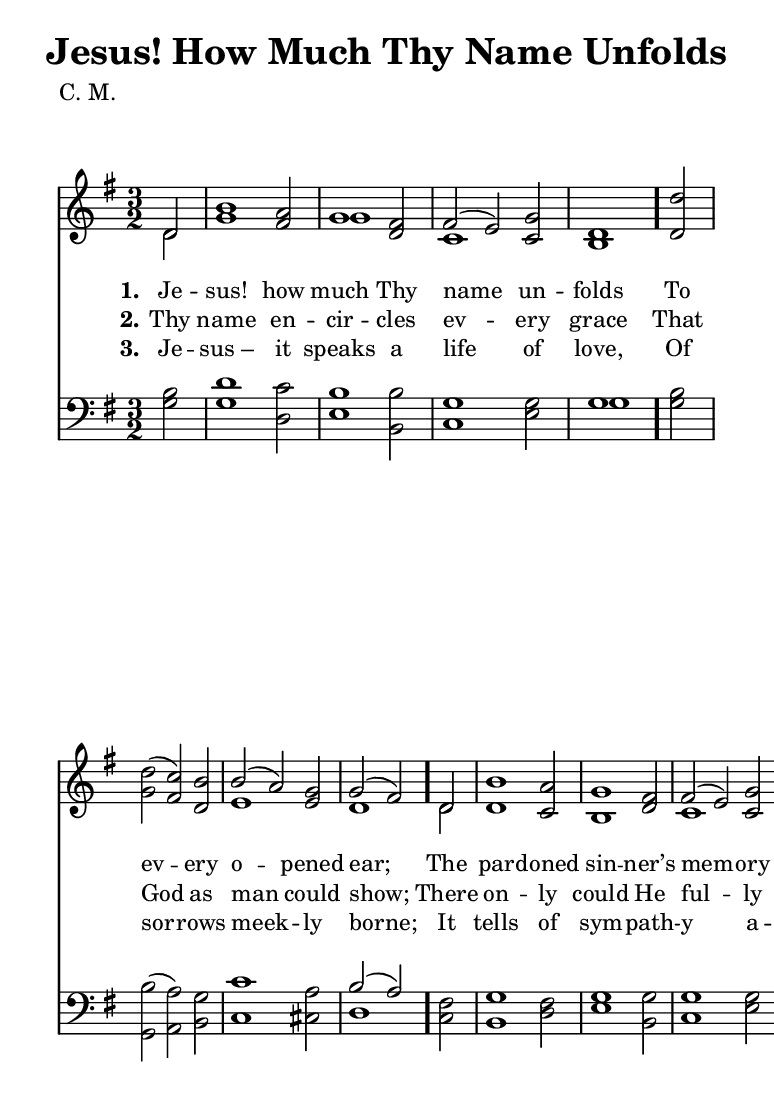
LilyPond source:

\include "common/global.ily"
\paper {
  \include "common/paper.ily"
  system-count = 2
system-system-spacing.padding = 11
ragged-last-bottom = ##t

}

\header{
  hymnnumber = "165"
  title = "Jesus! How Much Thy Name Unfolds"
  tunename = "Belmont" % from Metrical Index of Tunes
  meter = "C. M."
  poet = ""
  composer = ""
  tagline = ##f
}

global = {
  \include "common/overrides.ily"
  \override Staff.TimeSignature.style = #'numbered
  \time 3/2
  \override Score.MetronomeMark.transparent = ##t % hide all fermata changes too
  \tempo 2=90
  \key g \major
  \partial 2
  \autoBeamOff
}

notesSoprano = {
\global
\relative c' {

  d2 | b'1 a2 | g1 fis2 | fis( e) g | d1
  d'2 | d( c) b | b( a) g | g( fis)
  d2 | b'1 a2 | g1 fis2 | fis( e) g | d1
  d'2 | d( c) a | g( b) a | g1

  \bar "|."

}
}

notesAlto = {
\global
\relative e' {

  d2 | g1 fis2 | g1 d2 | c1 c2 | b1
  d2 | g( fis) d | e1 e2 | d1
  d2 | d1 c2 b1 d2 | c1 c2 | d1
  f2 | e1 e2 | d( g) fis | g1

}
}

notesTenor = {
\global
\relative a {

  b2 | d1 c2 b1 b2 | g1 g2 | g1
  b2 | b( a) g | c1 a2 | b( a)
  fis2 | g1 fis2 g1 g2 | g1 g2 | b1
  g2 | g1 c2 | b( d) c | b1

}
}

notesBass = {
\global
\relative f {

  g2 | g1 d2 | e1 b2 | c1 e2 | g1
  g2 | g,( a) b | c1 cis2 | d1
  c2 | b1 d2 | e1 b2 | c1 e2 | g1
  b,2 | c1 c2 | d1 d2 | g1

}
}

wordsA = \lyricmode {
\set stanza = "1."

Je -- sus! how much Thy name un -- folds \bar "."
To ev -- ery o -- pened ear; \bar "."
The par -- doned sin -- ner’s mem -- ory holds \bar "."
None oth -- er half so dear. \bar "."

}

wordsB = \lyricmode {
\set stanza = "2."

Thy name en -- cir -- cles ev -- ery grace
That God as man could show;
There on -- ly could He ful -- ly trace
A life di -- vine be -- low.

}

wordsC = \lyricmode {
\set stanza = "3."

Je -- sus_– it speaks a life of love,
Of sor -- rows meek -- ly borne;
It tells of sym -- path -- y a -- bove,
What -- ev -- er makes us mourn.

}

wordsD = \markuplist {

\line { Jesus — the One who knew no sin, }
\line { { \hspace #2 } Made sin to make us just; }
\line { Thou gav’st Thyself our love to win — }
\line { { \hspace #2 } Our full confiding trust. }

}

wordsE = \markuplist {

\line { The mention of Thy name shall bow }
\line { { \hspace #2 } Our hearts to worship Thee; }
\line { The chiefest of ten thousand Thou, }
\line { { \hspace #2 } Whose love has set us free. }

}

\score {
  \context ChoirStaff <<
    \context Staff = upper <<
      \set Staff.autoBeaming = ##f
      \set ChoirStaff.systemStartDelimiter = #'SystemStartBar
      \set ChoirStaff.printPartCombineTexts = ##f
      \partcombine #'(2 . 11) \notesSoprano \notesAlto
      \context NullVoice = sopranos { \voiceOne << \notesSoprano >> }
      \context Lyrics = one   \lyricsto sopranos \wordsA
      \context Lyrics = two   \lyricsto sopranos \wordsB
      \context Lyrics = three \lyricsto sopranos \wordsC
    >>
    \context Staff = men <<
      \set Staff.autoBeaming = ##f
      \clef bass
      \set ChoirStaff.printPartCombineTexts = ##f
      \partcombine #'(2 . 11) \notesTenor \notesBass
    >>
  >>
  \layout {
    \include "common/layout.ily"
  }
  #(cond ((ly:get-option 'eog-midi-permitted) #{ \midi{
    \include "common/midi.ily"
  } #}))
}

\markup { \column {
  \fill-line { \vcenter \column {
    \vspace #1
    \line{ \bold 4 \column { \wordsD } } \combine \null \vspace #0.4
    \line{ \bold 5 \column { \wordsE } }
    \vspace #1
  } }
  \fill-line { \line { Alternate tune: No. 198. } }
} }

\version "2.19.49"  % necessary for upgrading to future LilyPond versions.

% vi:set et ts=2 sw=2 ai nocindent syntax=lilypond:
